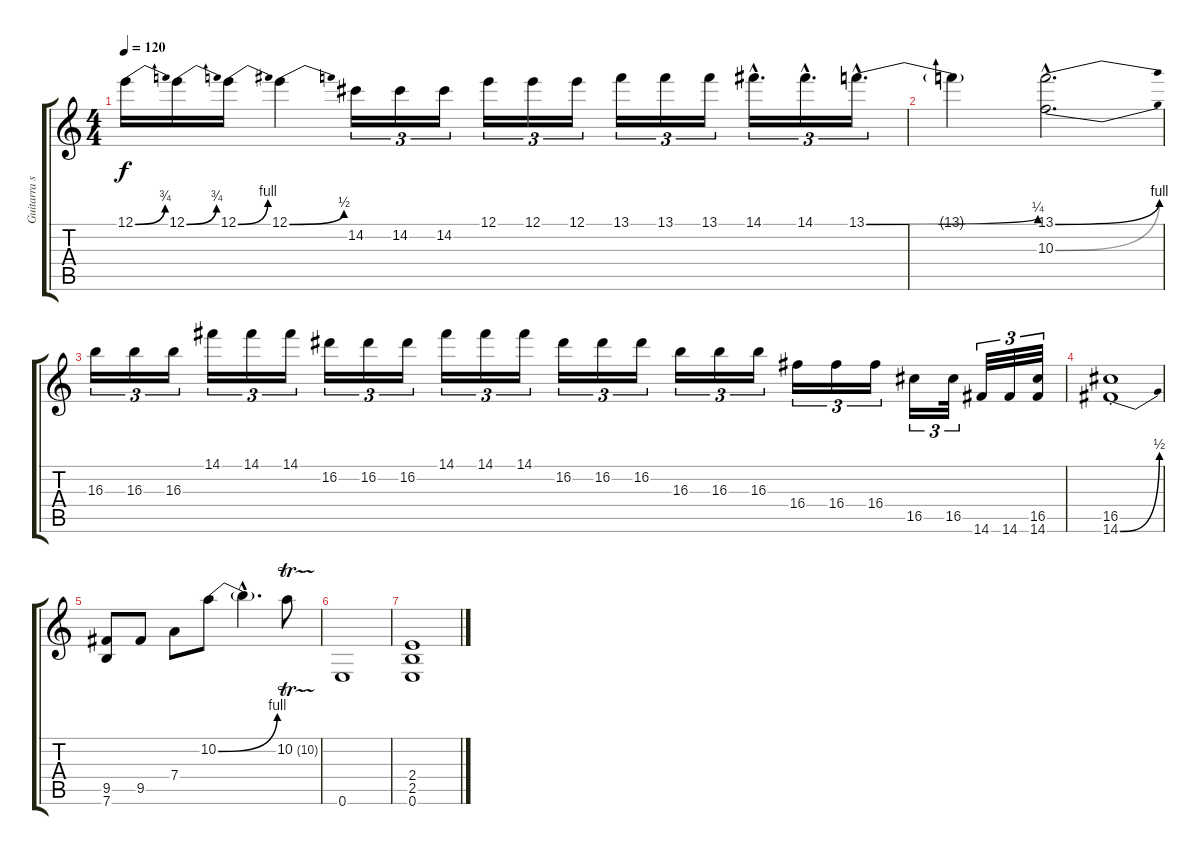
\track ("Guitarra solo" "Guitarra s") {instrument distortionguitar}
\staff {score tabs}
\tuning (E4 B3 G3 D3 A2 E2) {hide}
\ts (4 4)
\tempo 120
\clef g2
\ks c
12.1{be (bend 0 0 60 3)}.16{dy f} 12.1{be (bend 0 0 60 3)}.16 12.1{be (bend 0 0 60 4)}.16 12.1{be (bend 0 0 60 2)}.4 14.2.16{tu (3 2)} 14.2.16{tu (3 2)} 14.2.16{tu (3 2)} 12.1.16{tu (3 2)} 12.1.16{tu (3 2)} 12.1.16{tu (3 2)} 13.1.16{tu (3 2)} 13.1.16{tu (3 2)} 13.1.16{tu (3 2)} 14.1{hac}.16{d tu (3 2)} 14.1{hac}.16{d tu (3 2)} 13.1{be (bend 0 0 60 1) hac}.16{d tu (3 2)} |
13.1{t}.4 (13.1{be (bend 0 0 60 4) hac} 10.3{be (bend 0 0 60 4) hac}).2{d} |
16.3.16{tu (3 2)} 16.3.16{tu (3 2)} 16.3.16{tu (3 2)} 14.1.16{tu (3 2)} 14.1.16{tu (3 2)} 14.1.16{tu (3 2)} 16.2.16{tu (3 2)} 16.2.16{tu (3 2)} 16.2.16{tu (3 2)} 14.1.16{tu (3 2)} 14.1.16{tu (3 2)} 14.1.16{tu (3 2)} 16.2.16{tu (3 2)} 16.2.16{tu (3 2)} 16.2.16{tu (3 2)} 16.3.16{tu (3 2)} 16.3.16{tu (3 2)} 16.3.16{tu (3 2)} 16.4.16{tu (3 2)} 16.4.16{tu (3 2)} 16.4.16{tu (3 2)} 16.5.16{tu (3 2)} 16.5.32{tu (3 2)} 14.6.32{tu (3 2)} 14.6.32{tu (3 2)} (16.5 14.6).32{tu (3 2)} |
(16.5{st} 14.6{be (bend 0 0 60 2)}).1 |
(9.5 7.6).8 9.5.8 7.4.8 10.2{be (bend 0 0 60 4)}.8 10.2{hac t}.4{d} 10.2{tr (10 16)}.8 |
0.6.1 |
(2.4 2.5 0.6).1
